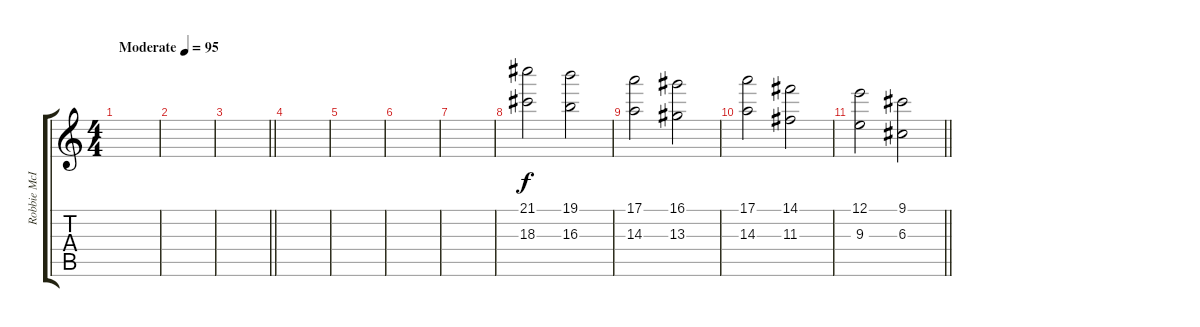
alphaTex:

\track ("Robbie McIntosh" "Robbie McI") {instrument electricguitarclean}
\staff {score tabs}
\tuning (E4 B3 G3 D3 A2 E2) {hide}
\ts (4 4)
\tempo (95 "Moderate")
\clef g2
\ks c
|
|
\barLineRight lightlight
|
|
|
|
|
(21.1 18.3).2 (19.1 16.3).2 |
(17.1 14.3).2 (16.1 13.3).2 |
(17.1 14.3).2 (14.1 11.3).2 |
\barLineRight lightlight
(12.1 9.3).2 (9.1 6.3).2
